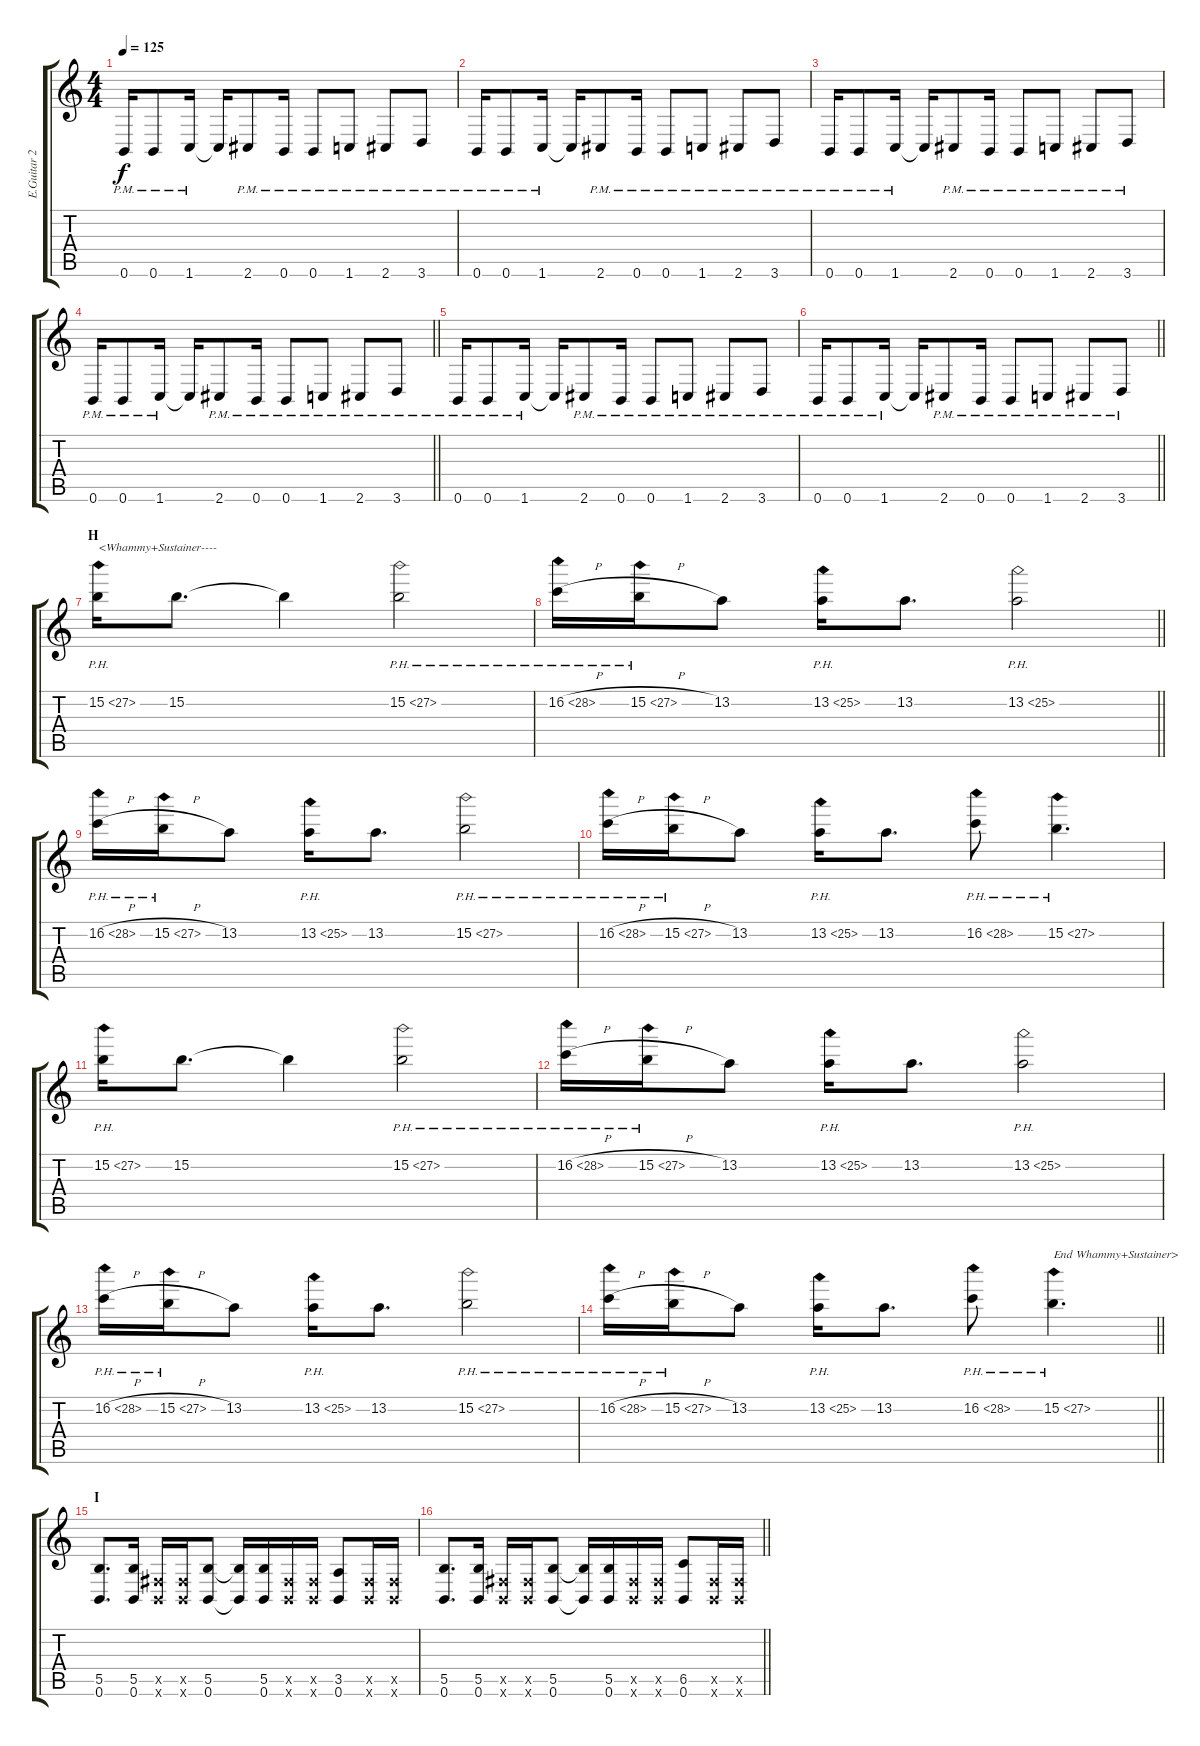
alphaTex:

\track ("E.Guitar 2" "E.Guitar 2") {instrument overdrivenguitar}
\staff {score tabs}
\tuning (Db4 Ab3 E3 B2 Gb2 B1) {hide}
\ts (4 4)
\tempo 125
\clef g2
\ks c
0.6{pm}.16{dy f} 0.6{pm}.8 1.6{pm}.16 1.6{t}.16 2.6{pm}.8 0.6{pm}.16 0.6{pm}.8 1.6{pm}.8 2.6{pm}.8 3.6{pm}.8 |
0.6{pm}.16 0.6{pm}.8 1.6{pm}.16 1.6{t}.16 2.6{pm}.8 0.6{pm}.16 0.6{pm}.8 1.6{pm}.8 2.6{pm}.8 3.6{pm}.8 |
0.6{pm}.16 0.6{pm}.8 1.6{pm}.16 1.6{t}.16 2.6{pm}.8 0.6{pm}.16 0.6{pm}.8 1.6{pm}.8 2.6{pm}.8 3.6{pm}.8 |
\barLineRight lightlight
0.6{pm}.16 0.6{pm}.8 1.6{pm}.16 1.6{t}.16 2.6{pm}.8 0.6{pm}.16 0.6{pm}.8 1.6{pm}.8 2.6{pm}.8 3.6{pm}.8 |
0.6{pm}.16 0.6{pm}.8 1.6{pm}.16 1.6{t}.16 2.6{pm}.8 0.6{pm}.16 0.6{pm}.8 1.6{pm}.8 2.6{pm}.8 3.6{pm}.8 |
\barLineRight lightlight
0.6{pm}.16 0.6{pm}.8 1.6{pm}.16 1.6{t}.16 2.6{pm}.8 0.6{pm}.16 0.6{pm}.8 1.6{pm}.8 2.6{pm}.8 3.6{pm}.8 |
\section ("" "H")
15.2{ph 12}.16{txt "<Whammy+Sustainer----"} 15.2.8{d} 15.2{t}.4 15.2{ph 12}.2 |
\barLineRight lightlight
16.2{ph 12 h}.16 15.2{ph 12 h}.16 13.2.8 13.2{ph 12}.16 13.2.8{d} 13.2{ph 12}.2 |
16.2{ph 12 h}.16 15.2{ph 12 h}.16 13.2.8 13.2{ph 12}.16 13.2.8{d} 15.2{ph 12}.2 |
16.2{ph 12 h}.16 15.2{ph 12 h}.16 13.2.8 13.2{ph 12}.16 13.2.8{d} 16.2{ph 12}.8 15.2{ph 12}.4{d} |
15.2{ph 12}.16 15.2.8{d} 15.2{t}.4 15.2{ph 12}.2 |
16.2{ph 12 h}.16 15.2{ph 12 h}.16 13.2.8 13.2{ph 12}.16 13.2.8{d} 13.2{ph 12}.2 |
16.2{ph 12 h}.16 15.2{ph 12 h}.16 13.2.8 13.2{ph 12}.16 13.2.8{d} 15.2{ph 12}.2 |
\barLineRight lightlight
16.2{ph 12 h}.16 15.2{ph 12 h}.16 13.2.8 13.2{ph 12}.16 13.2.8{d} 16.2{ph 12}.8 15.2{ph 12}.4{d txt "End Whammy+Sustainer>"} |
\section ("" "I")
(5.5 0.6).8{d} (5.5 0.6).16 (0.5{x} 0.6{x}).16 (0.5{x} 0.6{x}).16 (5.5 0.6).8 (5.5{t} 0.6{t}).16 (5.5 0.6).16 (0.5{x} 0.6{x}).16 (0.5{x} 0.6{x}).16 (3.5 0.6).8 (0.5{x} 0.6{x}).16 (0.5{x} 0.6{x}).16 |
\barLineRight lightlight
(5.5 0.6).8{d} (5.5 0.6).16 (0.5{x} 0.6{x}).16 (0.5{x} 0.6{x}).16 (5.5 0.6).8 (5.5{t} 0.6{t}).16 (5.5 0.6).16 (0.5{x} 0.6{x}).16 (0.5{x} 0.6{x}).16 (6.5 0.6).8 (0.5{x} 0.6{x}).16 (0.5{x} 0.6{x}).16
